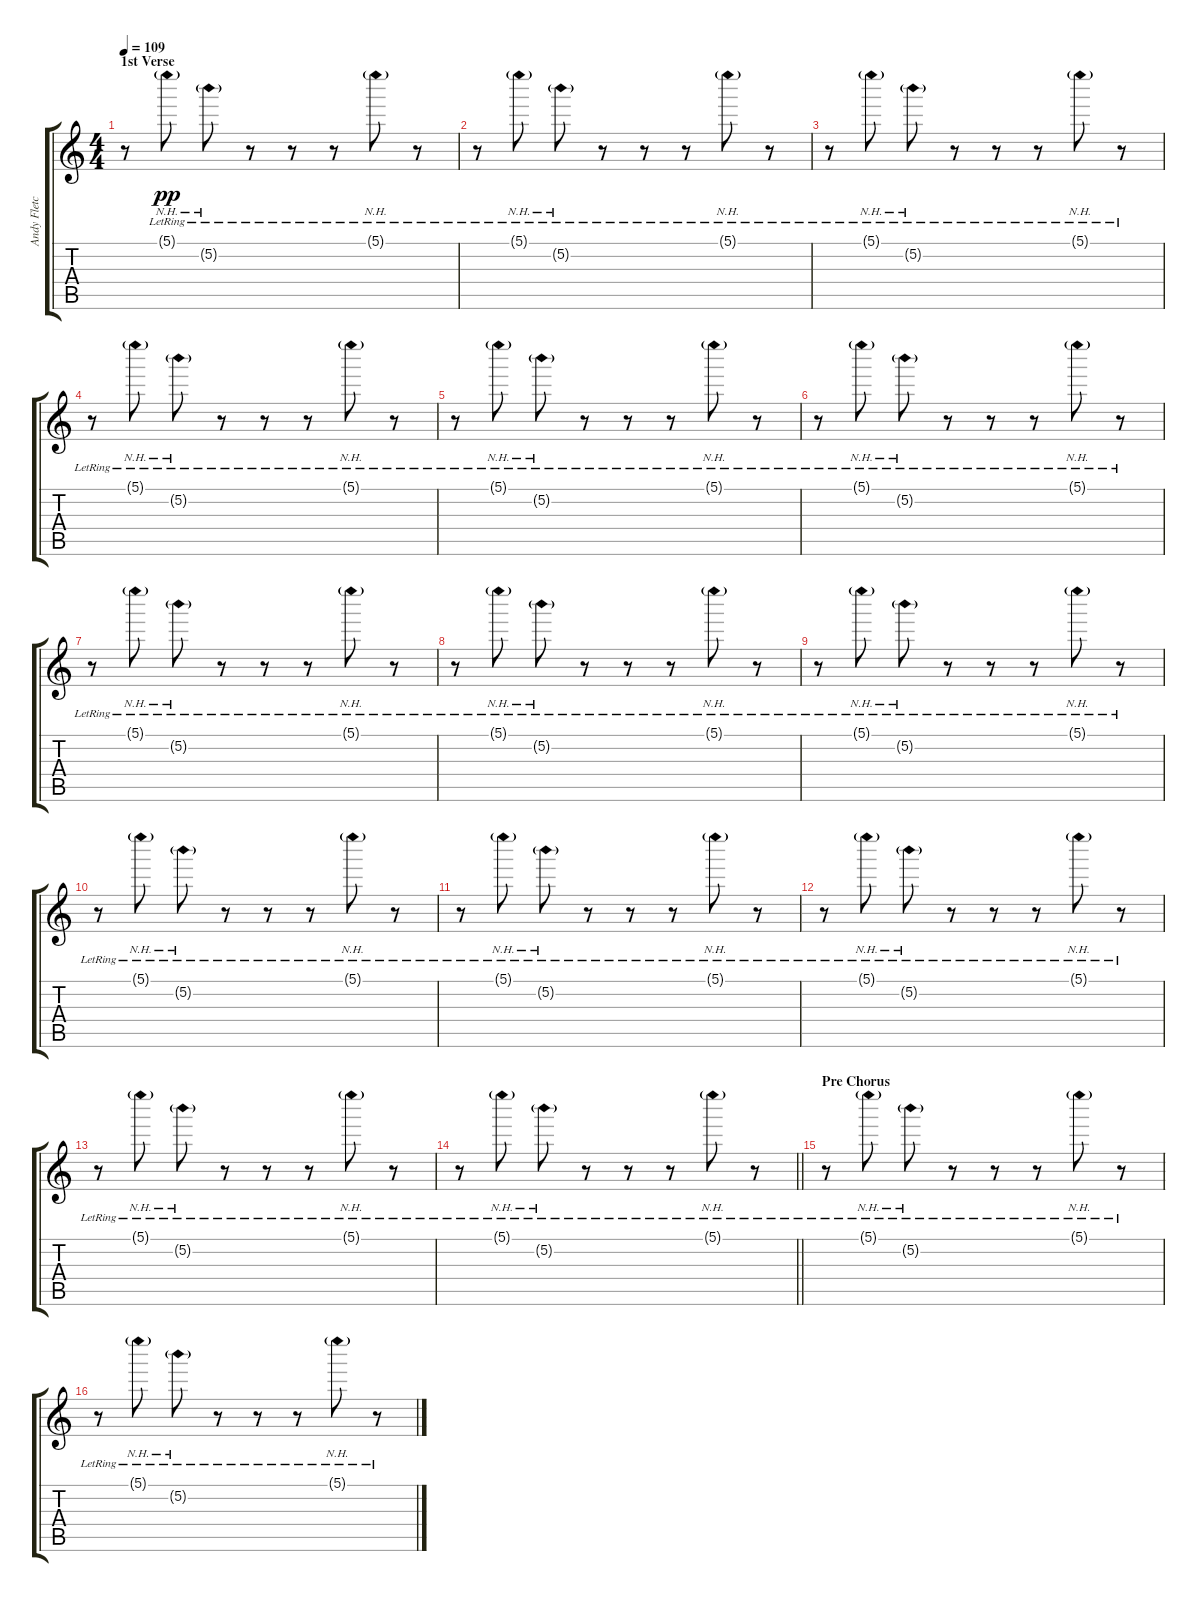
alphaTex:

\track ("Andy Fletcher - Synth III" "Andy Fletc") {instrument acousticguitarsteel}
\staff {score tabs}
\tuning (E4 B3 G3 D3 A2 E2) {hide}
\ts (4 4)
\section ("" "1st Verse")
\tempo 109
\clef g2
\ks c
r.8{dy f instrument acousticguitarsteel} 5.1{nh g lr}.8{dy pp} 5.2{nh g lr}.8 r.8 r.8 r.8 5.1{nh g lr}.8 r.8 |
r.8 5.1{nh g lr}.8 5.2{nh g lr}.8 r.8 r.8 r.8 5.1{nh g lr}.8 r.8 |
r.8 5.1{nh g lr}.8 5.2{nh g lr}.8 r.8 r.8 r.8 5.1{nh g lr}.8 r.8 |
r.8 5.1{nh g lr}.8 5.2{nh g lr}.8 r.8 r.8 r.8 5.1{nh g lr}.8 r.8 |
r.8 5.1{nh g lr}.8 5.2{nh g lr}.8 r.8 r.8 r.8 5.1{nh g lr}.8 r.8 |
r.8 5.1{nh g lr}.8 5.2{nh g lr}.8 r.8 r.8 r.8 5.1{nh g lr}.8 r.8 |
r.8 5.1{nh g lr}.8 5.2{nh g lr}.8 r.8 r.8 r.8 5.1{nh g lr}.8 r.8 |
r.8 5.1{nh g lr}.8 5.2{nh g lr}.8 r.8 r.8 r.8 5.1{nh g lr}.8 r.8 |
r.8 5.1{nh g lr}.8 5.2{nh g lr}.8 r.8 r.8 r.8 5.1{nh g lr}.8 r.8 |
r.8 5.1{nh g lr}.8 5.2{nh g lr}.8 r.8 r.8 r.8 5.1{nh g lr}.8 r.8 |
r.8 5.1{nh g lr}.8 5.2{nh g lr}.8 r.8 r.8 r.8 5.1{nh g lr}.8 r.8 |
r.8 5.1{nh g lr}.8 5.2{nh g lr}.8 r.8 r.8 r.8 5.1{nh g lr}.8 r.8 |
r.8 5.1{nh g lr}.8 5.2{nh g lr}.8 r.8 r.8 r.8 5.1{nh g lr}.8 r.8 |
\barLineRight lightlight
r.8 5.1{nh g lr}.8 5.2{nh g lr}.8 r.8 r.8 r.8 5.1{nh g lr}.8 r.8 |
\section ("" "Pre Chorus")
r.8 5.1{nh g lr}.8 5.2{nh g lr}.8 r.8 r.8 r.8 5.1{nh g lr}.8 r.8 |
r.8 5.1{nh g lr}.8 5.2{nh g lr}.8 r.8 r.8 r.8 5.1{nh g lr}.8 r.8
